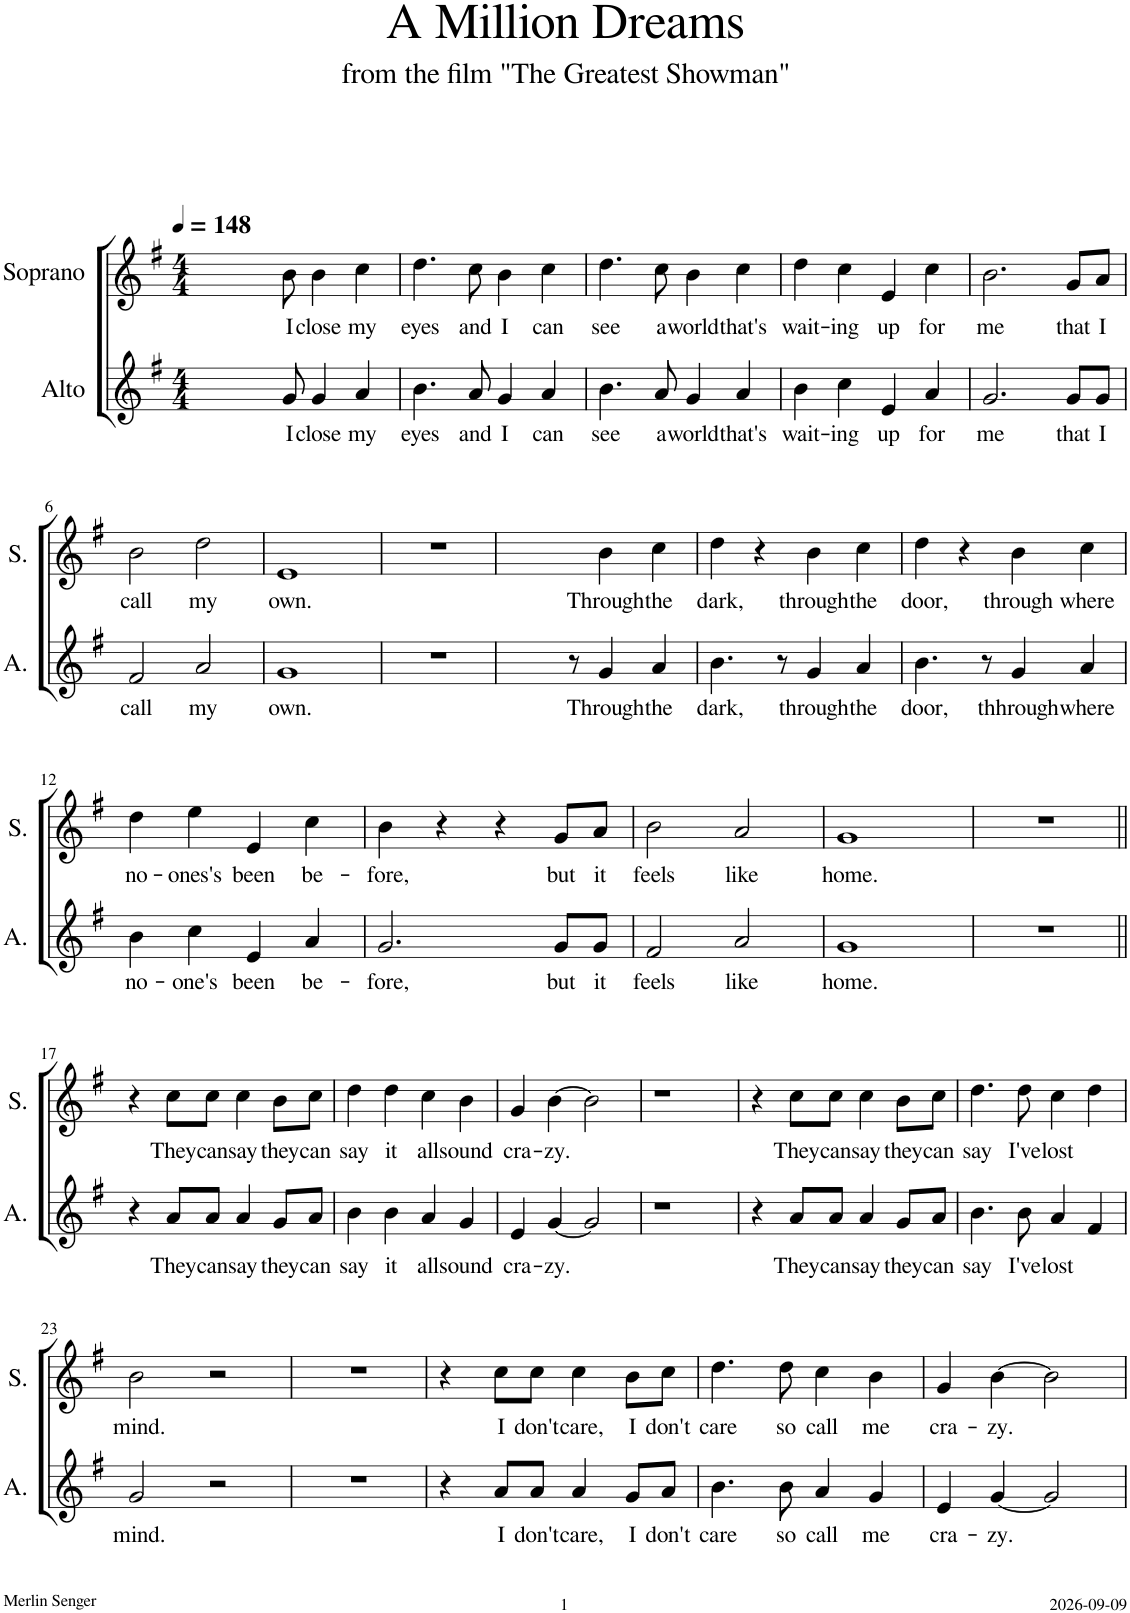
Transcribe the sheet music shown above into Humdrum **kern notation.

**kern	**text	**kern	**text
*part2	*part2	*part1	*part1
*staff2	*staff2	*staff1	*staff1
*I"Alto	*	*I"Soprano	*
*I'A.	*	*I'S.	*
*clefG2	*	*clefG2	*
*k[f#]	*	*k[f#]	*
*M4/4	*	*M4/4	*
*MM148	*	*MM148	*
=1	=1	=1	=1
4ryy	.	4ryy	.
8ryy	.	8ryy	.
!	!LO:LY:b	!	!LO:LY:b
8g/	I	8b\	I
!	!LO:LY:b	!	!LO:LY:b
4g/	close	4b\	close
!	!LO:LY:b	!	!LO:LY:b
4a/	my	4cc\	my
=2	=2	=2	=2
!	!LO:LY:b	!	!LO:LY:b
4.b\	eyes	4.dd\	eyes
!	!LO:LY:b	!	!LO:LY:b
8a/	and	8cc\	and
!	!LO:LY:b	!	!LO:LY:b
4g/	I	4b\	I
!	!LO:LY:b	!	!LO:LY:b
4a/	can	4cc\	can
=3	=3	=3	=3
!	!LO:LY:b	!	!LO:LY:b
4.b\	see	4.dd\	see
!	!LO:LY:b	!	!LO:LY:b
8a/	a	8cc\	a
!	!LO:LY:b	!	!LO:LY:b
4g/	world	4b\	world
!	!LO:LY:b	!	!LO:LY:b
4a/	that's	4cc\	that's
=4	=4	=4	=4
!	!LO:LY:b	!	!LO:LY:b
4b\	wait-	4dd\	wait-
!	!LO:LY:b	!	!LO:LY:b
4cc\	-ing	4cc\	-ing
!	!LO:LY:b	!	!LO:LY:b
4e/	up	4e/	up
!	!LO:LY:b	!	!LO:LY:b
4a/	for	4cc\	for
=5	=5	=5	=5
!	!LO:LY:b	!	!LO:LY:b
2.g/	me	2.b\	me
!	!LO:LY:b	!	!LO:LY:b
8g/L	that	8g/L	that
!	!LO:LY:b	!	!LO:LY:b
8g/J	I	8a/J	I
!!LO:LB:g=z
=6	=6	=6	=6
!	!LO:LY:b	!	!LO:LY:b
2f#/	call	2b\	call
!	!LO:LY:b	!	!LO:LY:b
2a/	my	2dd\	my
=7	=7	=7	=7
!	!LO:LY:b	!	!LO:LY:b
1g	own.	1e	own.
=8	=8	=8	=8
1r	.	1r	.
=9	=9	=9	=9
4ryy	.	2ryy	.
8ryy	.	.	.
8r	.	.	.
!	!LO:LY:b	!	!LO:LY:b
4g/	Through	4b\	Through
!	!LO:LY:b	!	!LO:LY:b
4a/	the	4cc\	the
=10	=10	=10	=10
!	!LO:LY:b	!	!LO:LY:b
4.b\	dark,	4dd\	dark,
.	.	4r	.
8r	.	.	.
!	!LO:LY:b	!	!LO:LY:b
4g/	through	4b\	through
!	!LO:LY:b	!	!LO:LY:b
4a/	the	4cc\	the
=11	=11	=11	=11
!	!LO:LY:b	!	!LO:LY:b
4.b\	door,	4dd\	door,
.	.	4r	.
8r	.	.	.
!	!LO:LY:b	!	!LO:LY:b
4g/	thhrough	4b\	through
!	!LO:LY:b	!	!LO:LY:b
4a/	where	4cc\	where
!!LO:LB:g=z
=12	=12	=12	=12
!	!LO:LY:b	!	!LO:LY:b
4b\	no-	4dd\	no-
!	!LO:LY:b	!	!LO:LY:b
4cc\	-one's	4ee\	-ones's
!	!LO:LY:b	!	!LO:LY:b
4e/	been	4e/	been
!	!LO:LY:b	!	!LO:LY:b
4a/	be-	4cc\	be-
=13	=13	=13	=13
!	!LO:LY:b	!	!LO:LY:b
2.g/	-fore,	4b\	-fore,
.	.	4r	.
.	.	4r	.
!	!LO:LY:b	!	!LO:LY:b
8g/L	but	8g/L	but
!	!LO:LY:b	!	!LO:LY:b
8g/J	it	8a/J	it
=14	=14	=14	=14
!	!LO:LY:b	!	!LO:LY:b
2f#/	feels	2b\	feels
!	!LO:LY:b	!	!LO:LY:b
2a/	like	2a/	like
=15	=15	=15	=15
!	!LO:LY:b	!	!LO:LY:b
1g	home.	1g	home.
=16	=16	=16	=16
1r	.	1r	.
!!LO:LB:g=z
=17||	=17||	=17||	=17||
4r	.	4r	.
!	!LO:LY:b	!	!LO:LY:b
8a/L	They	8cc\L	They
!	!LO:LY:b	!	!LO:LY:b
8a/J	can	8cc\J	can
!	!LO:LY:b	!	!LO:LY:b
4a/	say	4cc\	say
!	!LO:LY:b	!	!LO:LY:b
8g/L	they	8b\L	they
!	!LO:LY:b	!	!LO:LY:b
8a/J	can	8cc\J	can
=18	=18	=18	=18
!	!LO:LY:b	!	!LO:LY:b
4b\	say	4dd\	say
!	!LO:LY:b	!	!LO:LY:b
4b\	it	4dd\	it
!	!LO:LY:b	!	!LO:LY:b
4a/	all	4cc\	all
!	!LO:LY:b	!	!LO:LY:b
4g/	sound	4b\	sound
=19	=19	=19	=19
!	!LO:LY:b	!	!LO:LY:b
4e/	cra-	4g/	cra-
!	!LO:LY:b	!	!LO:LY:b
[4g/	-zy.	[4b\	-zy.
2g/]	.	2b\]	.
=20	=20	=20	=20
1r	.	1r	.
=21	=21	=21	=21
4r	.	4r	.
!	!LO:LY:b	!	!LO:LY:b
8a/L	They	8cc\L	They
!	!LO:LY:b	!	!LO:LY:b
8a/J	can	8cc\J	can
!	!LO:LY:b	!	!LO:LY:b
4a/	say	4cc\	say
!	!LO:LY:b	!	!LO:LY:b
8g/L	they	8b\L	they
!	!LO:LY:b	!	!LO:LY:b
8a/J	can	8cc\J	can
=22	=22	=22	=22
!	!LO:LY:b	!	!LO:LY:b
4.b\	say	4.dd\	say
!	!LO:LY:b	!	!LO:LY:b
8b\	I've	8dd\	I've
!	!LO:LY:b	!	!LO:LY:b
4a/	lost	4cc\	lost
4f#/	.	4dd\	.
!!LO:LB:g=z
=23	=23	=23	=23
!	!LO:LY:b	!	!LO:LY:b
2g/	mind.	2b\	mind.
2r	.	2r	.
=24	=24	=24	=24
1r	.	1r	.
=25	=25	=25	=25
4r	.	4r	.
!	!LO:LY:b	!	!LO:LY:b
8a/L	I	8cc\L	I
!	!LO:LY:b	!	!LO:LY:b
8a/J	don't	8cc\J	don't
!	!LO:LY:b	!	!LO:LY:b
4a/	care,	4cc\	care,
!	!LO:LY:b	!	!LO:LY:b
8g/L	I	8b\L	I
!	!LO:LY:b	!	!LO:LY:b
8a/J	don't	8cc\J	don't
=26	=26	=26	=26
!	!LO:LY:b	!	!LO:LY:b
4.b\	care	4.dd\	care
!	!LO:LY:b	!	!LO:LY:b
8b\	so	8dd\	so
!	!LO:LY:b	!	!LO:LY:b
4a/	call	4cc\	call
!	!LO:LY:b	!	!LO:LY:b
4g/	me	4b\	me
=27	=27	=27	=27
!	!LO:LY:b	!	!LO:LY:b
4e/	cra-	4g/	cra-
!	!LO:LY:b	!	!LO:LY:b
[4g/	-zy.	[4b\	-zy.
2g/]	.	2b\]	.
=	=	=	=
*-	*-	*-	*-
